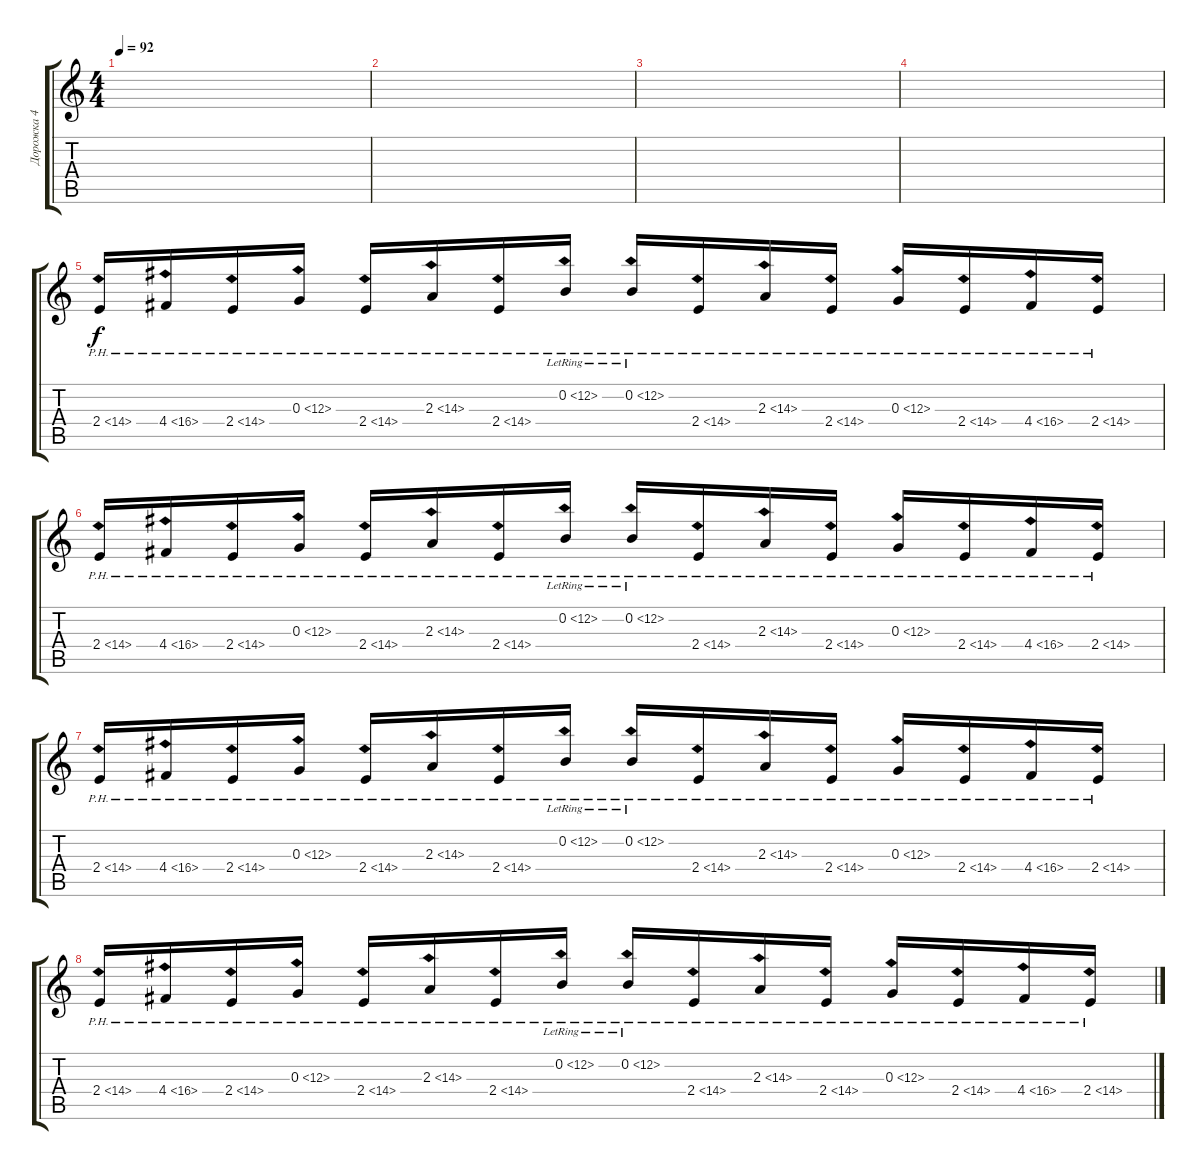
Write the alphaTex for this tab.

\track ("Дорожка 4" "Дорожка 4") {instrument distortionguitar}
\staff {score tabs}
\tuning (E4 B3 G3 D3 A2 E2) {hide}
\ts (4 4)
\tempo 92
\clef g2
\ks c
|
|
|
|
2.4{ph 12}.16 4.4{ph 12}.16 2.4{ph 12}.16 0.3{ph 12}.16 2.4{ph 12}.16 2.3{ph 12}.16 2.4{ph 12}.16 0.2{ph 12 lr}.16 0.2{ph 12 lr}.16 2.4{ph 12}.16 2.3{ph 12}.16 2.4{ph 12}.16 0.3{ph 12}.16 2.4{ph 12}.16 4.4{ph 12}.16 2.4{ph 12}.16 |
2.4{ph 12}.16 4.4{ph 12}.16 2.4{ph 12}.16 0.3{ph 12}.16 2.4{ph 12}.16 2.3{ph 12}.16 2.4{ph 12}.16 0.2{ph 12 lr}.16 0.2{ph 12 lr}.16 2.4{ph 12}.16 2.3{ph 12}.16 2.4{ph 12}.16 0.3{ph 12}.16 2.4{ph 12}.16 4.4{ph 12}.16 2.4{ph 12}.16 |
2.4{ph 12}.16 4.4{ph 12}.16 2.4{ph 12}.16 0.3{ph 12}.16 2.4{ph 12}.16 2.3{ph 12}.16 2.4{ph 12}.16 0.2{ph 12 lr}.16 0.2{ph 12 lr}.16 2.4{ph 12}.16 2.3{ph 12}.16 2.4{ph 12}.16 0.3{ph 12}.16 2.4{ph 12}.16 4.4{ph 12}.16 2.4{ph 12}.16 |
2.4{ph 12}.16 4.4{ph 12}.16 2.4{ph 12}.16 0.3{ph 12}.16 2.4{ph 12}.16 2.3{ph 12}.16 2.4{ph 12}.16 0.2{ph 12 lr}.16 0.2{ph 12 lr}.16 2.4{ph 12}.16 2.3{ph 12}.16 2.4{ph 12}.16 0.3{ph 12}.16 2.4{ph 12}.16 4.4{ph 12}.16 2.4{ph 12}.16
